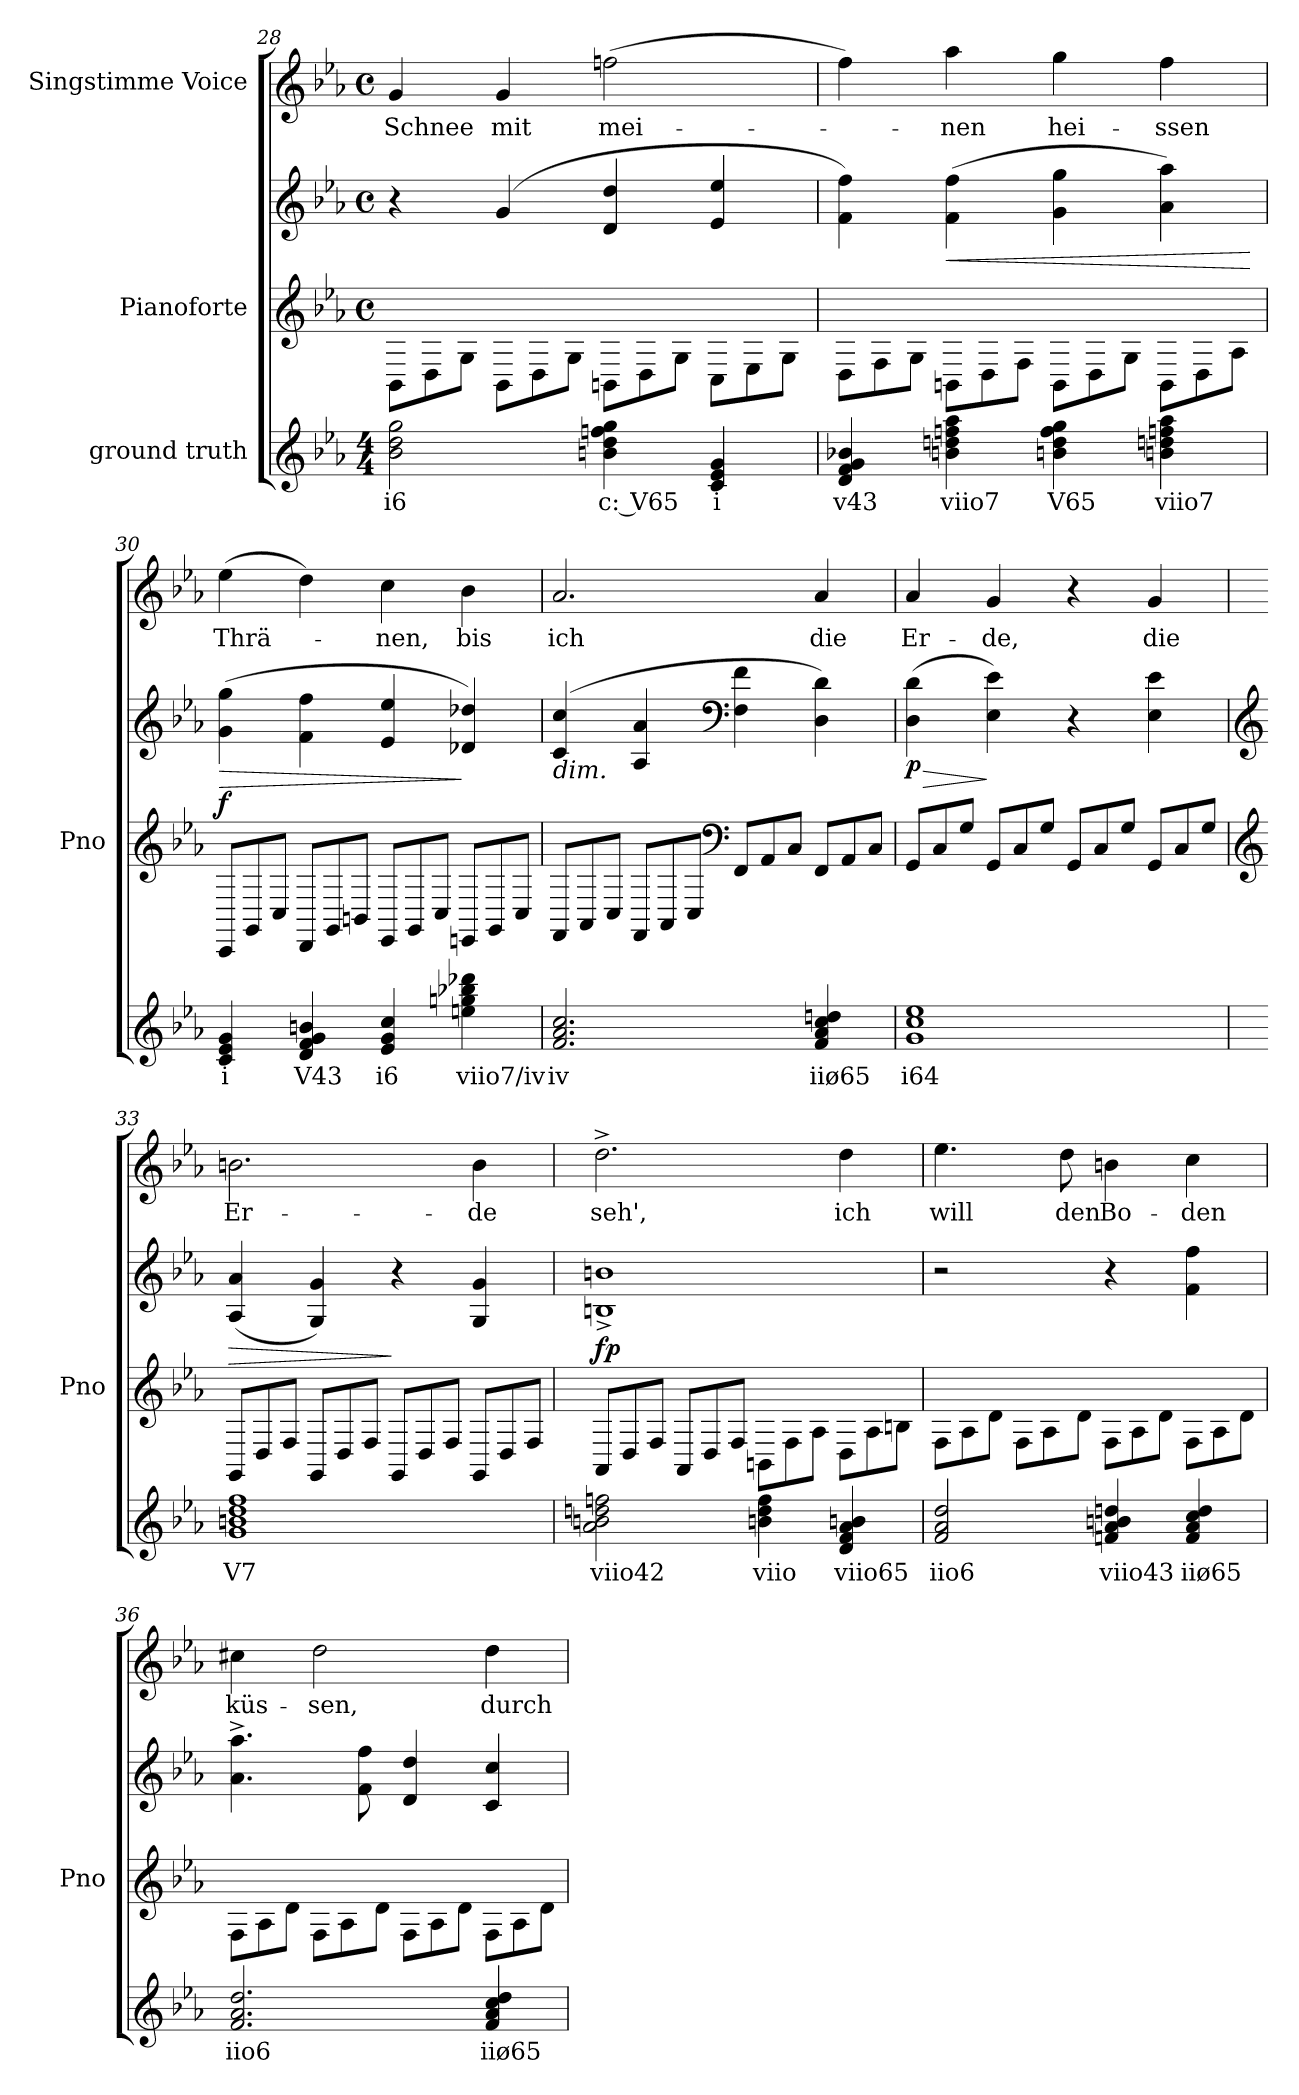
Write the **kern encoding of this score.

**kern	**text	**kern	**kern	**dynam	**kern	**text
*part3	*part3	*part2	*part2	*part2	*part1	*part1
*staff4	*staff4	*staff3	*staff2	*staff2/3	*staff1	*staff1
*I"ground truth	*	*I"Pianoforte	*	*	*I"Singstimme Voice	*
*	*	*I'Pno	*	*	*	*
!!LO:PB:g=z
*	*	*clefG2	*clefG2	*	*clefG2	*
*k[b-e-a-]	*	*k[b-e-a-]	*k[b-e-a-]	*	*k[b-e-a-]	*
*M4/4	*	*M4/4	*M4/4	*	*M4/4	*
*	*	*met(c)	*met(c)	*	*met(c)	*
=28	=28	=28	=28	=28	=28	=28
*	*	*Xtuplet	*	*	*	*
!	!	!	!	!	!	!LO:LY:b
2b- 2dd 2gg	i6	12BB-\L	4r	.	4g/	Schnee
.	.	12D\	.	.	.	.
.	.	12G\J	.	.	.	.
!	!	!	!	!	!	!LO:LY:b
.	.	12BB-\L	(>4g/	.	4g/	mit
.	.	12D\	.	.	.	.
.	.	12G\J	.	.	.	.
!	!	!	!	!	!	!LO:LY:b
4bn 4dd 4ffn 4gg	c: V65	12BBn\L	4d/ 4dd/	.	(>2ffn\	mei-
.	.	12D\	.	.	.	.
.	.	12G\J	.	.	.	.
4c 4e- 4g	i	12C\L	4e-/ 4ee-/	.	.	.
.	.	12E-\	.	.	.	.
.	.	12G\J	.	.	.	.
=29	=29	=29	=29	=29	=29	=29
4d 4f 4g 4b-X	v43	12D\L	4f\ 4ff\)	.	4ff\)	.
.	.	12F\	.	.	.	.
.	.	12G\J	.	.	.	.
!	!	!	!	!LO:HP:b	!	!
!	!	!	!	!	!	!LO:LY:b
4bn 4ddn 4ffn 4aa-	viio7	12BBn\L	(>4f\ 4ff\	<	4aa-\	-nen
.	.	12D\	.	.	.	.
.	.	12F\J	.	.	.	.
!	!	!	!	!	!	!LO:LY:b
4bn 4dd 4ff 4gg	V65	12BB\L	4g\ 4gg\	.	4gg\	hei-
.	.	12D\	.	.	.	.
.	.	12G\J	.	.	.	.
!	!	!	!	!	!	!LO:LY:b
4bn 4ddn 4ffn 4aa-	viio7	12BB\L	4a-\ 4aa-\)	.	4ff\	-ssen
.	.	12D\	.	.	.	.
.	.	12A-\J	.	.	.	.
.	.	.	.	[	.	.
=30	=30	=30	=30	=30	=30	=30
!	!	!	!	!LO:HP:b	!	!
!	!	!	!	!LO:DY:n=1:a=2	!	!LO:LY:b
4c 4e- 4g	i	12CC/L	(>4g\ 4gg\	> f	(>4ee-\	Thrä-
.	.	12GG/	.	.	.	.
.	.	12C/J	.	.	.	.
4d 4f 4g 4bn	V43	12DD/L	4f\ 4ff\	.	4dd\)	.
.	.	12GG/	.	.	.	.
.	.	12BBn/J	.	.	.	.
!	!	!	!	!	!	!LO:LY:b
4e- 4g 4cc	i6	12EE-/L	4e-/ 4ee-/	.	4cc\	-nen,
.	.	12GG/	.	.	.	.
.	.	12C/J	.	.	.	.
!	!	!	!	!	!	!LO:LY:b
4een 4ggn 4bb-X 4ddd-X	viio7/iv	12EEn/L	4d-X/ 4dd-X/)	]	4b-\	bis
.	.	12GG/	.	.	.	.
.	.	12C/J	.	.	.	.
=31	=31	=31	=31	=31	=31	=31
!	!	!	!LO:TX:b:i:t=dim.	!	!	!
!	!	!	!	!	!	!LO:LY:b
2.f 2.a- 2.cc	iv	12FF/L	(>4c/ 4cc/	.	2.a-/	ich
.	.	12AA-/	.	.	.	.
.	.	12C/J	.	.	.	.
.	.	12FF/L	4A-/ 4a-/	.	.	.
.	.	12AA-/	.	.	.	.
.	.	12C/J	.	.	.	.
*	*	*clefF4	*clefF4	*	*	*
.	.	12FF/L	4F\ 4f\	.	.	.
.	.	12AA-/	.	.	.	.
.	.	12C/J	.	.	.	.
!	!	!	!	!	!	!LO:LY:b
4f 4a- 4cc 4ddn	iiø65	12FF/L	4D\ 4d\)	.	4a-/	die
.	.	12AA-/	.	.	.	.
.	.	12C/J	.	.	.	.
!!LO:LB:g=z
=32	=32	=32	=32	=32	=32	=32
!	!	!	!	!LO:HP:b	!	!
!	!	!	!	!LO:DY:n=1:b	!	!LO:LY:b
1g 1cc 1ee-	i64	12GG/L	(>4D\ 4d\	> p	4a-/	Er-
.	.	12C/	.	.	.	.
.	.	12G/J	.	.	.	.
!	!	!	!	!	!	!LO:LY:b
.	.	12GG/L	4E-\ 4e-\)	]	4g/	-de,
.	.	12C/	.	.	.	.
.	.	12G/J	.	.	.	.
.	.	12GG/L	4r	.	4r	.
.	.	12C/	.	.	.	.
.	.	12G/J	.	.	.	.
!	!	!	!	!	!	!LO:LY:b
.	.	12GG/L	4E-\ 4e-\	.	4g/	die
.	.	12C/	.	.	.	.
.	.	12G/J	.	.	.	.
=33	=33	=33	=33	=33	=33	=33
*	*	*clefG2	*clefG2	*	*	*
!	!	!	!	!LO:HP:b	!	!
!	!	!	!	!	!	!LO:LY:b
1g 1bn 1dd 1ff	V7	12GG/L	(<4A-/ 4a-/	>	2.bn\	Er-
.	.	12D/	.	.	.	.
.	.	12F/J	.	.	.	.
.	.	12GG/L	4G/ 4g/)	.	.	.
.	.	12D/	.	.	.	.
.	.	12F/J	.	.	.	.
.	.	12GG/L	4r	]	.	.
.	.	12D/	.	.	.	.
.	.	12F/J	.	.	.	.
!	!	!	!	!	!	!LO:LY:b
.	.	12GG/L	4G/ 4g/	.	4b\	-de
.	.	12D/	.	.	.	.
.	.	12F/J	.	.	.	.
=34	=34	=34	=34	=34	=34	=34
!	!	!	!	!LO:DY:a=2	!	!LO:LY:b
2a- 2bn 2ddn 2ffn	viio42	12AA-/L	1Bn^ 1bn^	fp	2.dd^\	seh',
.	.	12D/	.	.	.	.
.	.	12F/J	.	.	.	.
.	.	12AA-/L	.	.	.	.
.	.	12D/	.	.	.	.
.	.	12F/J	.	.	.	.
4bn 4dd 4ff	viio	12BBn\L	.	.	.	.
.	.	12F\	.	.	.	.
.	.	12A-\J	.	.	.	.
!	!	!	!	!	!	!LO:LY:b
4d 4f 4a- 4bn	viio65	12D\L	.	.	4dd\	ich
.	.	12A-\	.	.	.	.
.	.	12Bn\J	.	.	.	.
=35	=35	=35	=35	=35	=35	=35
!	!	!	!	!	!	!LO:LY:b
2f 2a- 2dd	iio6	12F\L	2r	.	4.ee-\	will
.	.	12A-\	.	.	.	.
.	.	12d\J	.	.	.	.
.	.	12F\L	.	.	.	.
.	.	12A-\	.	.	.	.
!	!	!	!	!	!	!LO:LY:b
.	.	.	.	.	8dd\	den
.	.	12d\J	.	.	.	.
!	!	!	!	!	!	!LO:LY:b
4fn 4a- 4bn 4ddn	viio43	12F\L	4r	.	4bn\	Bo-
.	.	12A-\	.	.	.	.
.	.	12d\J	.	.	.	.
!	!	!	!	!	!	!LO:LY:b
4f 4a- 4cc 4dd	iiø65	12F\L	4f\ 4ff\	.	4cc\	-den
.	.	12A-\	.	.	.	.
.	.	12d\J	.	.	.	.
!!LO:LB:g=z
=36	=36	=36	=36	=36	=36	=36
!	!	!	!	!	!	!LO:LY:b
2.f 2.a- 2.dd	iio6	12F\L	4.a-\^ 4.aa-\^	.	4cc#X\	küs-
.	.	12A-\	.	.	.	.
.	.	12d\J	.	.	.	.
!	!	!	!	!	!	!LO:LY:b
.	.	12F\L	.	.	2dd\	-sen,
.	.	12A-\	.	.	.	.
.	.	.	8f\ 8ff\	.	.	.
.	.	12d\J	.	.	.	.
.	.	12F\L	4d/ 4dd/	.	.	.
.	.	12A-\	.	.	.	.
.	.	12d\J	.	.	.	.
!	!	!	!	!	!	!LO:LY:b
4f 4a- 4cc 4dd	iiø65	12F\L	4c/ 4cc/	.	4dd\	durch-
.	.	12A-\	.	.	.	.
.	.	12d\J	.	.	.	.
=	=	=	=	=	=	=
*-	*-	*-	*-	*-	*-	*-
